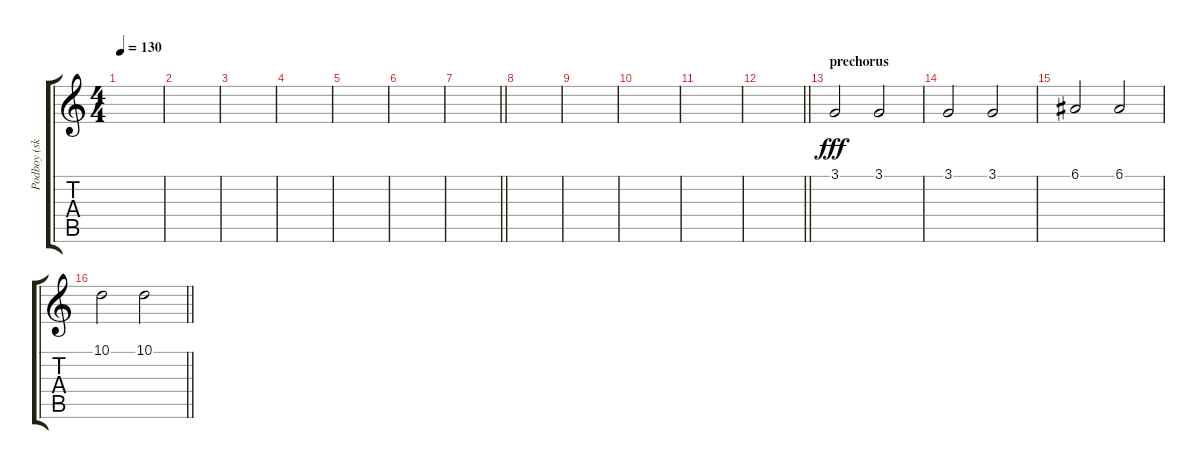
\track ("Podboy (skull)" "Podboy (sk") {instrument telephonering}
\staff {score tabs}
\tuning (E4 B3 G3 D3 A2 E2) {hide}
\ts (4 4)
\tempo 130
\clef g2
\ks c
|
|
|
|
|
|
\barLineRight lightlight
|
|
|
|
|
\barLineRight lightlight
|
\section ("" "prechorus")
3.1.2{dy fff} 3.1.2 |
3.1.2 3.1.2 |
6.1.2 6.1.2 |
\barLineRight lightlight
10.1.2 10.1.2
